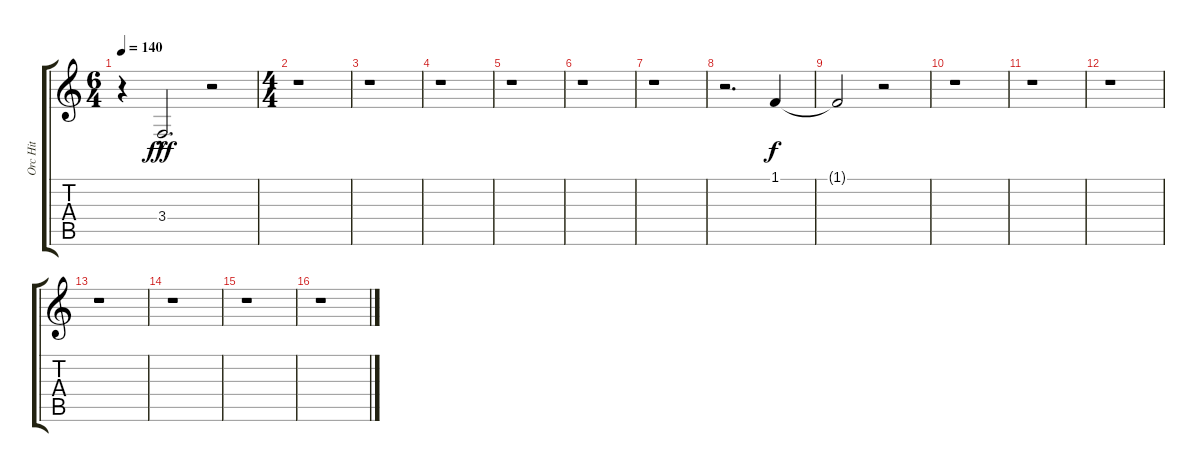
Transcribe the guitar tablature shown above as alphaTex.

\track ("Orc Hit" "Orc Hit") {instrument orchestrahit}
\staff {score tabs}
\tuning (E4 B3 G3 D3 A2 E2) {hide}
\ts (6 4)
\tempo 140
\clef g2
\ks c
r.4{dy fff} 3.4{hac}.2{d} r.2 |
\ts (4 4)
r.1 |
r.1 |
r.1 |
r.1 |
r.1 |
r.1 |
r.2{d} 1.1.4{dy f} |
1.1{t}.2 r.2 |
r.1 |
r.1 |
r.1 |
r.1 |
r.1 |
r.1 |
r.1
